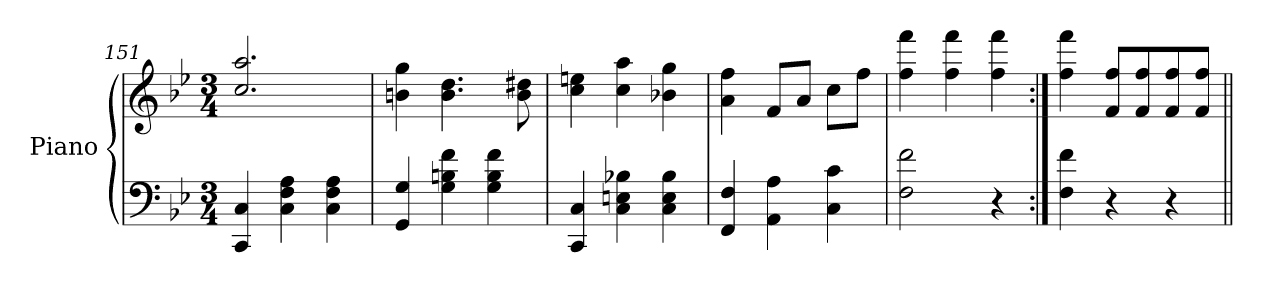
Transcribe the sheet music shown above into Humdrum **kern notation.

**kern	**kern
*part1	*part1
*staff2	*staff1
*I"Piano	*
*I'Pno.	*
!!LO:LB:g=z
*clefF4	*clefG2
*k[b-e-]	*k[b-e-]
*M3/4	*M3/4
=151	=151
4CC/ 4C/	2.cc/ 2.aa/
4C\ 4F\ 4A\	.
4C\ 4F\ 4A\	.
=152	=152
4GG/ 4G/	4bn\ 4gg\
4G\ 4Bn\ 4f\	4.b\ 4.dd\
4G\ 4B\ 4f\	.
.	8b\ 8dd#X\
=153	=153
4CC/ 4C/	4cc\ 4een\
4C\ 4En\ 4B-X\	4cc\ 4aa\
4C\ 4E\ 4B-\	4b-X\ 4gg\
=154	=154
4FF/ 4F/	4a\ 4ff\
4AA\ 4A\	8f/L
.	8a/J
4C\ 4c\	8cc\L
.	8ff\J
=155	=155
2F\ 2f\	4ff\ 4fff\
.	4ff\ 4fff\
4r	4ff\ 4fff\
=156:|!	=156:|!
4F\ 4f\	4ff\ 4fff\
4r	8f/ 8ff/L
.	8f/ 8ff/
4r	8f/ 8ff/
.	8f/ 8ff/J
=||	=||
*-	*-
